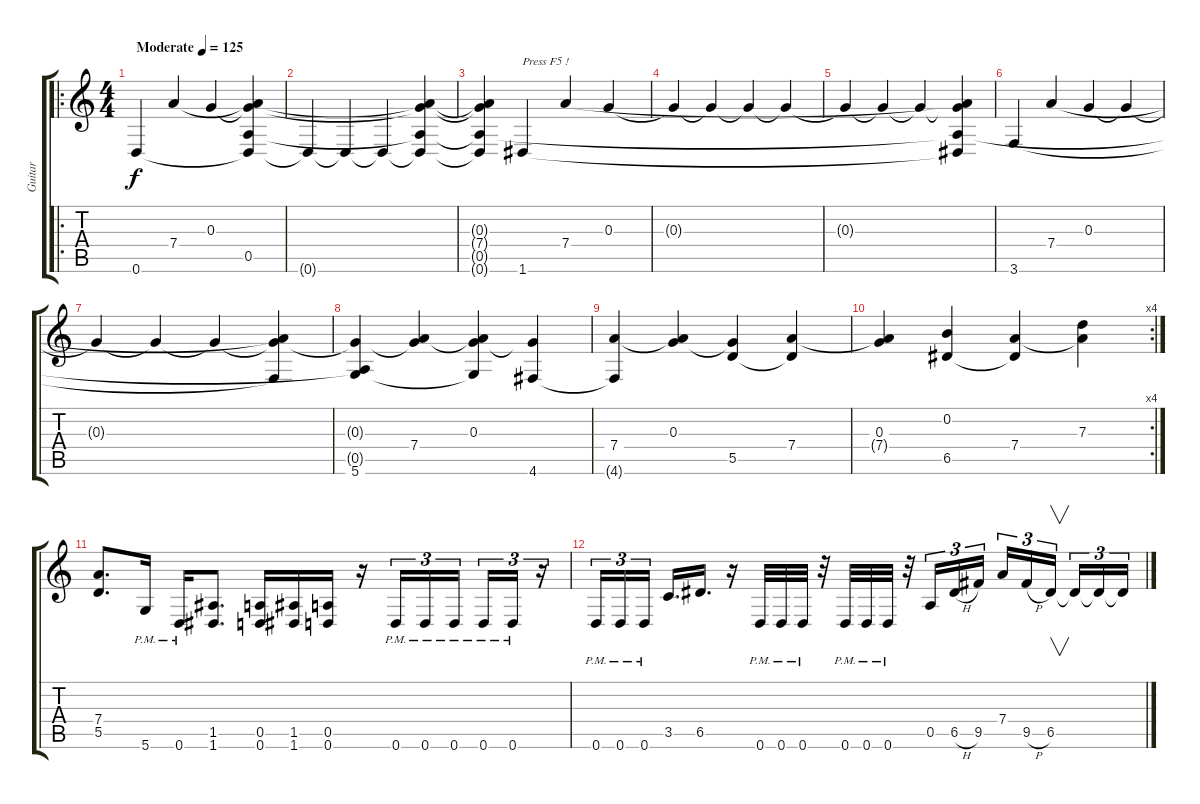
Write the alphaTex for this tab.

\track ("Guitar" "Guitar") {instrument distortionguitar}
\staff {score tabs}
\tuning (E4 B3 G3 D3 A2 D2) {hide}
\ro
\ts (4 4)
\tempo (125 "Moderate")
\clef g2
\ks c
0.6.4{dy f instrument distortionguitar} 7.4.4 0.3.4 (0.3{t} 7.4{t} 0.5 0.6{t}).4 |
0.6{t}.4 0.6{t}.4 0.6{t}.4 (0.3{t} 7.4{t} 0.5{t} 0.6{t}).4 |
(0.3{t} 7.4{t} 0.5{t} 0.6{t}).4 1.6.4{txt "Press F5 !"} 7.4.4 0.3.4 |
0.3{t}.4 0.3{t}.4 0.3{t}.4 0.3{t}.4 |
0.3{t}.4 0.3{t}.4 0.3{t}.4 (0.3{t} 7.4{t} 0.5{t} 1.6{t}).4 |
3.6.4 7.4.4 0.3.4 0.3{t}.4 |
0.3{t}.4 0.3{t}.4 0.3{t}.4 (0.3{t} 7.4{t} 3.6{t}).4 |
(0.3{t} 0.5{t} 5.6).4 (0.3{t} 7.4).4 (0.3 7.4{t} 5.6{t}).4 (0.3{t} 4.6).4 |
(7.4 4.6{t}).4 (0.3 7.4{t}).4 (0.3{t} 5.5).4 (7.4 5.5{t}).4 |
\rc 4
(0.3 7.4{t}).4 (0.2 6.5).4 (7.4 6.5{t}).4 (7.3 7.4{t}).4 |
(7.4 5.5).8{d} 5.6{pm}.16 0.6{pm}.16 (1.5 1.6).8{d} (0.5 0.6).16 (1.5 1.6).16 (0.5 0.6).16 r.16 0.6{pm}.16{tu (3 2)} 0.6{pm}.16{tu (3 2)} 0.6{pm}.16{tu (3 2) beam splitsecondary} 0.6{pm}.16{tu (3 2)} 0.6{pm}.16{tu (3 2)} r.16{tu (3 2)} |
0.6{pm}.16{tu (3 2)} 0.6{pm}.16{tu (3 2)} 0.6{pm}.16{tu (3 2) beam splitsecondary} 3.5.16{d} 6.5.16{d} r.16 0.6{pm}.32 0.6{pm}.32 0.6{pm}.32 r.32 0.6{pm}.32 0.6{pm}.32 0.6{pm}.32 r.32 0.5.16{tu (3 2)} 6.5{h}.16{tu (3 2)} 9.5.16{tu (3 2)} 7.4.16{tu (3 2)} 9.5{h}.16{tu (3 2)} 6.5.16{v tu (3 2) beam splitsecondary} 6.5{t}.16{tu (3 2)} 6.5{t}.16{tu (3 2)} 6.5{t}.16{tu (3 2)}
